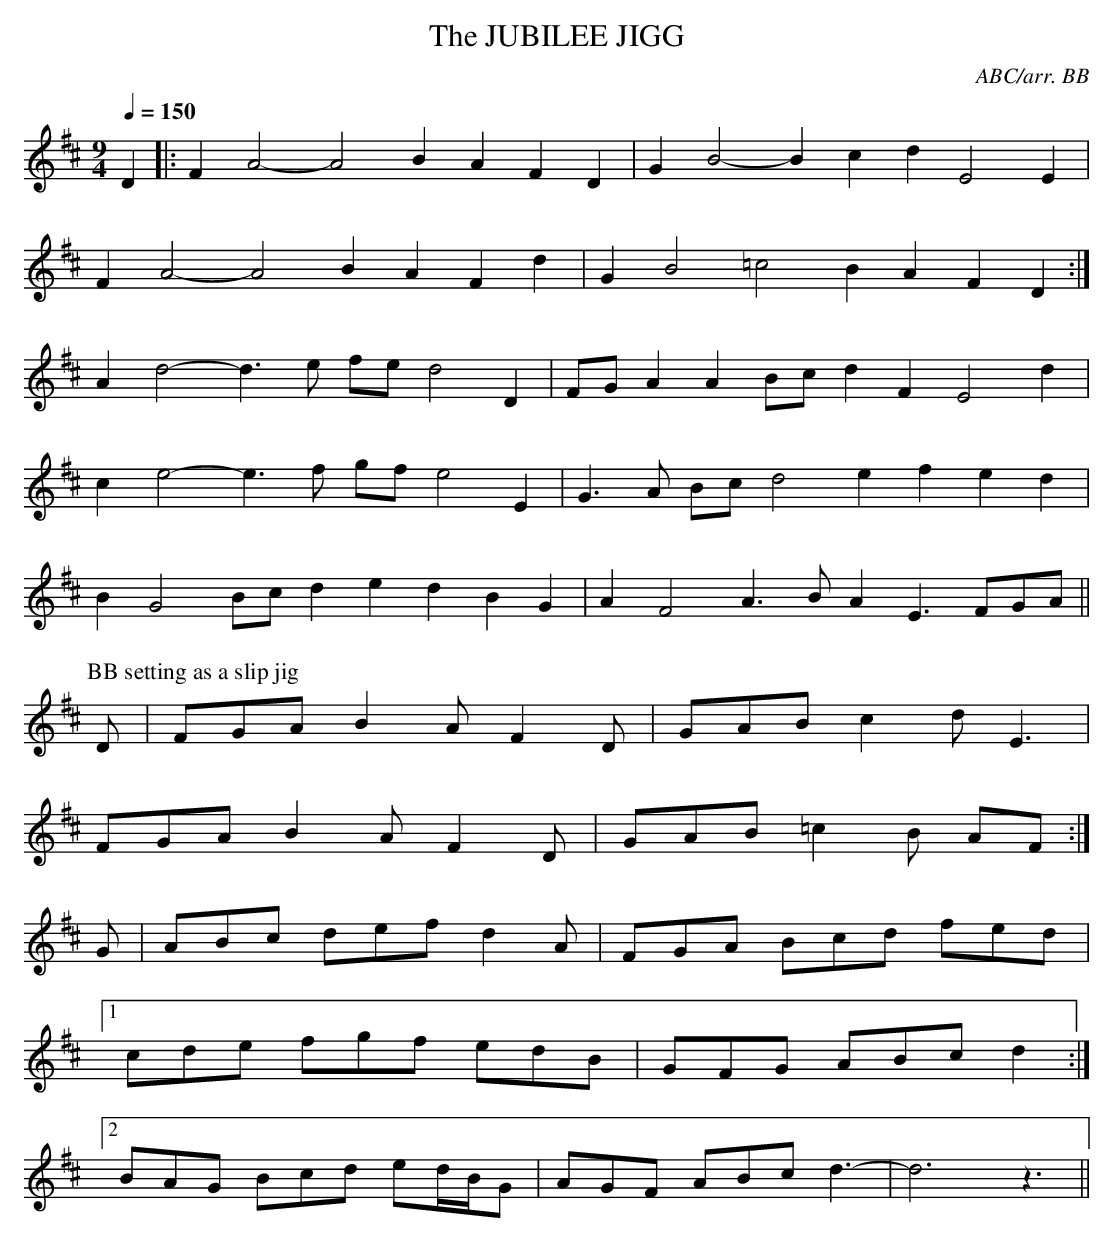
X:1
T:JUBILEE JIGG, The
C:ABC/arr. BB
for this tune. My version of it as a slip jig is
attached (and is used for the sound file). If you
have better luck with making sense out of the original,
please let me know!
M:9/4
L:1/8
Q:1/4=150
K:D
D2|:F2 A4-A4 B2 A2 F2 D2|G2 B4-B2 c2 d2 E4 E2|
F2 A4-A4 B2 A2 F2 d2|G2 B4 =c4 B2 A2 F2 D2 :|
A2 d4-d3 e fe d4 D2|FG A2 A2 Bc d2 F2 E4 d2|
c2 e4-e3f gf e4 E2|G3A Bc d4 e2 f2 e2 d2|
B2 G4 Bc d2 e2 d2 B2 G2|A2 F4 A3B A2 E3 FGA ||
P:BB setting as a slip jig
D|FGA B2A F2D|GAB c2d E3|
FGA B2A F2D|GAB =c2B AF:|
G|ABc def d2A|FGA Bcd fed|
[1 cde fgf edB|GFG ABc d2:|
[2 BAG Bcd ed/B/G|AGF ABc d3-|d6z3||
